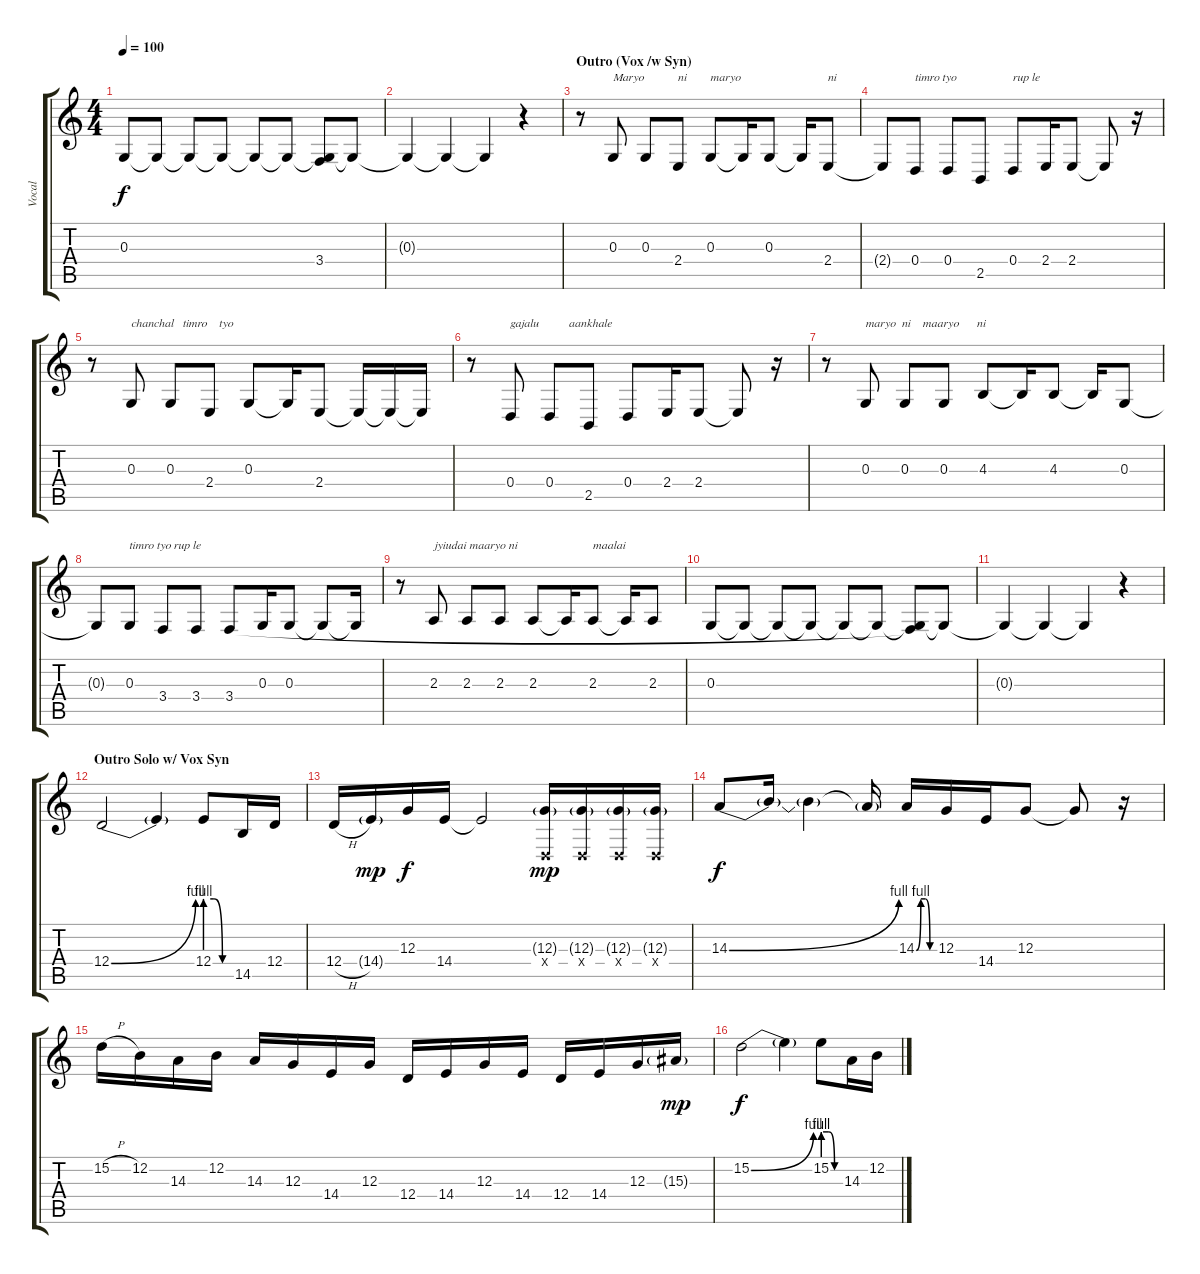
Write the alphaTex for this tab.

\track ("Vocal" "Vocal") {instrument altosax}
\staff {score tabs}
\tuning (E4 B3 G3 D3 A2 E2) {hide}
\ts (4 4)
\tempo 100
\clef g2
\ks c
0.3.8{dy f volume 5} 0.3{t}.8 0.3{t}.8 0.3{t}.8 0.3{t}.8 0.3{t}.8 (0.3{t} 3.4{t}).8 0.3{t}.8 |
0.3{t}.4 0.3{t}.4 0.3{t}.4 r.4{volume 16} |
\section ("" "Outro (Vox /w Syn)")
r.8{volume 12} 0.3.8{txt "Maryo "} 0.3.8 2.4.8{txt "ni"} 0.3.8{txt "maryo "} 0.3{t}.16 0.3.8 0.3{t}.16 2.4.8{txt "ni"} |
2.4{t}.8 0.4.8{txt "timro tyo "} 0.4.8 2.5.8 0.4.8{txt "rup le"} 2.4.16 2.4.8 2.4{t}.8 r.16 |
r.8 0.3.8{txt "chanchal   timro    tyo"} 0.3.8 2.4.8 0.3.8 0.3{t}.16 2.4.8 2.4{t}.16 2.4{t}.16 2.4{t}.16 |
r.8 0.4.8{txt "gajalu          aankhale"} 0.4.8 2.5.8 0.4.8 2.4.16 2.4.8 2.4{t}.8 r.16 |
r.8 0.3.8{txt "maryo  ni    maaryo      ni"} 0.3.8 0.3.8 4.3.8 4.3{t}.16 4.3.8 4.3{t}.16 0.3.8 |
0.3{t}.8 0.3.8{txt "timro tyo rup le"} 3.4.8 3.4.8 3.4.8 0.3.16 0.3.8 0.3{t}.8 0.3{t}.16 |
r.8 2.3.8{txt "jyiudai maaryo ni"} 2.3.8 2.3.8 2.3.8 2.3{t}.16 2.3.8{txt "maalai"} 2.3{t}.16 2.3.8 |
0.3.8{volume 5} 0.3{t}.8 0.3{t}.8 0.3{t}.8 0.3{t}.8 0.3{t}.8 (0.3{t} 3.4{t}).8 0.3{t}.8 |
0.3{t}.4 0.3{t}.4 0.3{t}.4 r.4{volume 5} |
\section ("" "Outro Solo w/ Vox Syn")
12.4{be (bend 0 0 60 4)}.2{volume 5} 12.4{t}.4 12.4{be (custom 0 4 20 4 40 0 60 0)}.8 14.5.16 12.4.16 |
12.4{h}.16 14.4{g}.16{dy mp} 12.3.16{dy f} 14.4.16 14.4{t}.2 (12.3{g} 0.4{x}).16{dy mp} (12.3{g} 0.4{x}).16 (12.3{g} 0.4{x}).16 (12.3{g} 0.4{x}).16 |
14.3{be (bend 0 0 60 4)}.8{dy f} 14.3{t}.16 14.3{t}.4 14.3{t}.16 14.3{be (custom 0 0 15 4 30 4 45 0 60 0)}.16 12.3.16 14.4.16 12.3.8 12.3{t}.8 r.16 |
15.2{h}.16 12.2.16 14.3.16 12.2.16 14.3.16 12.3.16 14.4.16 12.3.16 12.4.16 14.4.16 12.3.16 14.4.16 12.4.16 14.4.16 12.3.16 15.3{g}.16{dy mp} |
15.2{be (bend 0 0 60 4)}.2{dy f} 15.2{t}.4 15.2{be (custom 0 4 20 4 40 0 60 0)}.8 14.3.16 12.2.16
